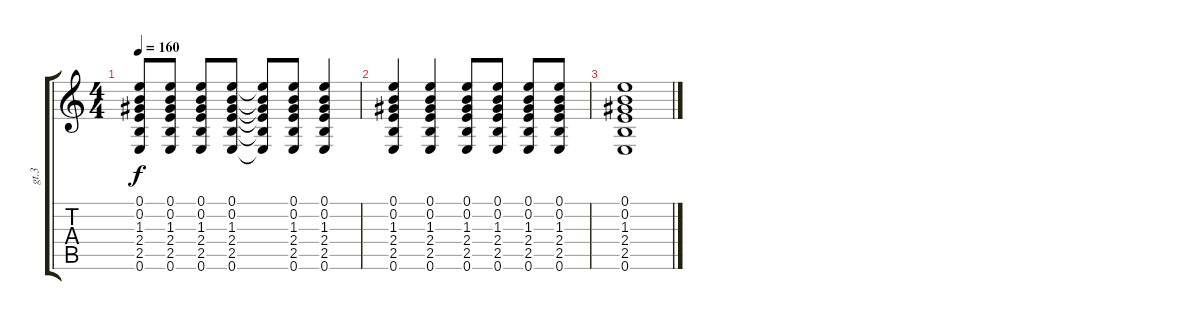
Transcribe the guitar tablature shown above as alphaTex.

\track ("gt.3" "gt.3") {instrument acousticguitarsteel}
\staff {score tabs}
\tuning (E4 B3 G3 D3 A2 E2) {hide}
\ts (4 4)
\tempo 160
\clef g2
\ks c
(0.1 0.2 1.3 2.4 2.5 0.6).8{dy f} (0.1 0.2 1.3 2.4 2.5 0.6).8 (0.1 0.2 1.3 2.4 2.5 0.6).8 (0.1 0.2 1.3 2.4 2.5 0.6).8 (0.1{t} 0.2{t} 1.3{t} 2.4{t} 2.5{t} 0.6{t}).8 (0.1 0.2 1.3 2.4 2.5 0.6).8 (0.1 0.2 1.3 2.4 2.5 0.6).4 |
(0.1 0.2 1.3 2.4 2.5 0.6).4 (0.1 0.2 1.3 2.4 2.5 0.6).4 (0.1 0.2 1.3 2.4 2.5 0.6).8 (0.1 0.2 1.3 2.4 2.5 0.6).8 (0.1 0.2 1.3 2.4 2.5 0.6).8 (0.1 0.2 1.3 2.4 2.5 0.6).8 |
(0.1 0.2 1.3 2.4 2.5 0.6).1
